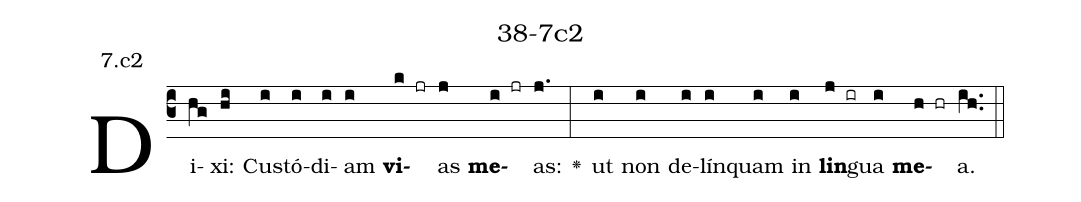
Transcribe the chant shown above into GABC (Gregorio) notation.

name: 38-7c2;
annotation: 7.c2;
%%
(c3)Di(hg)xi:(hi) Cus(i)tó(i)di(i)am(i) <b>vi</b>(k jr)as(j) <b>me</b>(i jr)as:(j.) <v>\greheightstar</v>(:) ut(i) non(i) de(i)lín(i)quam(i) in(i) <b>lin</b>(j ir)gua(i) <b>me</b>(h hr)a.(ih..) (::)


%E(i) u(i) o(j) u(i) a(h) e.(ih..) (::)
